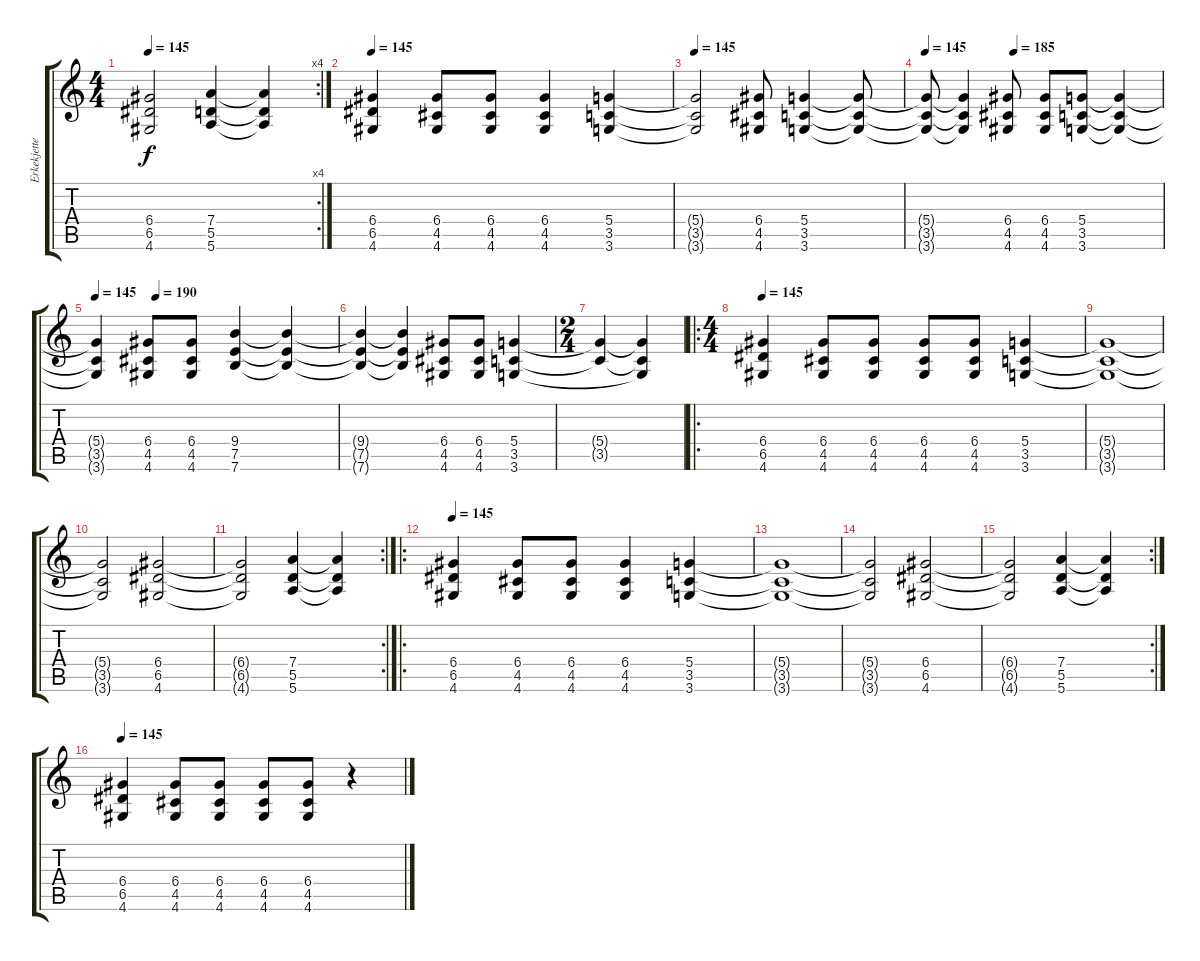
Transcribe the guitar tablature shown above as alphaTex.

\track ("Erkekjetter Silenoz" "Erkekjette") {instrument distortionguitar}
\staff {score tabs}
\tuning (E4 B3 G3 D3 A2 E2) {hide}
\rc 4
\ts (4 4)
\tempo 145
\clef g2
\ks c
(6.4{t} 6.5{t} 4.6{t}).2{dy f} (7.4 5.5 5.6).4 (7.4{t} 5.5{t} 5.6{t}).4 |
\tempo 145
(6.4 6.5 4.6).4 (6.4 4.5 4.6).8 (6.4 4.5 4.6).8 (6.4 4.5 4.6).4 (5.4 3.5 3.6).4 |
\tempo 145
(5.4{t} 3.5{t} 3.6{t}).2 (6.4 4.5 4.6).8 (5.4 3.5 3.6).4 (5.4{t} 3.5{t} 3.6{t}).8 |
\tempo 145
\tempo (185 0.375)
(5.4{t} 3.5{t} 3.6{t}).8 (5.4{t} 3.5{t} 3.6{t}).4 (6.4 4.5 4.6).8 (6.4 4.5 4.6).8 (5.4 3.5 3.6).8 (5.4{t} 3.5{t} 3.6{t}).4 |
\tempo 145
\tempo (190 0.25)
(5.4{t} 3.5{t} 3.6{t}).4 (6.4 4.5 4.6).8 (6.4 4.5 4.6).8 (9.4 7.5 7.6).4 (9.4{t} 7.5{t} 7.6{t}).4 |
(9.4{t} 7.5{t} 7.6{t}).4 (9.4{t} 7.5{t} 7.6{t}).4 (6.4 4.5 4.6).8 (6.4 4.5 4.6).8 (5.4 3.5 3.6).4 |
\ts (2 4)
(5.4{t} 3.5{t}).4 (5.4{t} 3.5{t} 3.6{t}).4 |
\ro
\ts (4 4)
\tempo 145
(6.4 6.5 4.6).4 (6.4 4.5 4.6).8 (6.4 4.5 4.6).8 (6.4 4.5 4.6).8 (6.4 4.5 4.6).8 (5.4 3.5 3.6).4 |
(5.4{t} 3.5{t} 3.6{t}).1 |
(5.4{t} 3.5{t} 3.6{t}).2 (6.4 6.5 4.6).2 |
\rc 2
(6.4{t} 6.5{t} 4.6{t}).2 (7.4 5.5 5.6).4 (7.4{t} 5.5{t} 5.6{t}).4 |
\ro
\tempo 145
(6.4 6.5 4.6).4 (6.4 4.5 4.6).8 (6.4 4.5 4.6).8 (6.4 4.5 4.6).4 (5.4 3.5 3.6).4 |
(5.4{t} 3.5{t} 3.6{t}).1 |
(5.4{t} 3.5{t} 3.6{t}).2 (6.4 6.5 4.6).2 |
\rc 2
(6.4{t} 6.5{t} 4.6{t}).2 (7.4 5.5 5.6).4 (7.4{t} 5.5{t} 5.6{t}).4 |
\tempo 145
(6.4 6.5 4.6).4 (6.4 4.5 4.6).8 (6.4 4.5 4.6).8 (6.4 4.5 4.6).8 (6.4 4.5 4.6).8 r.4
